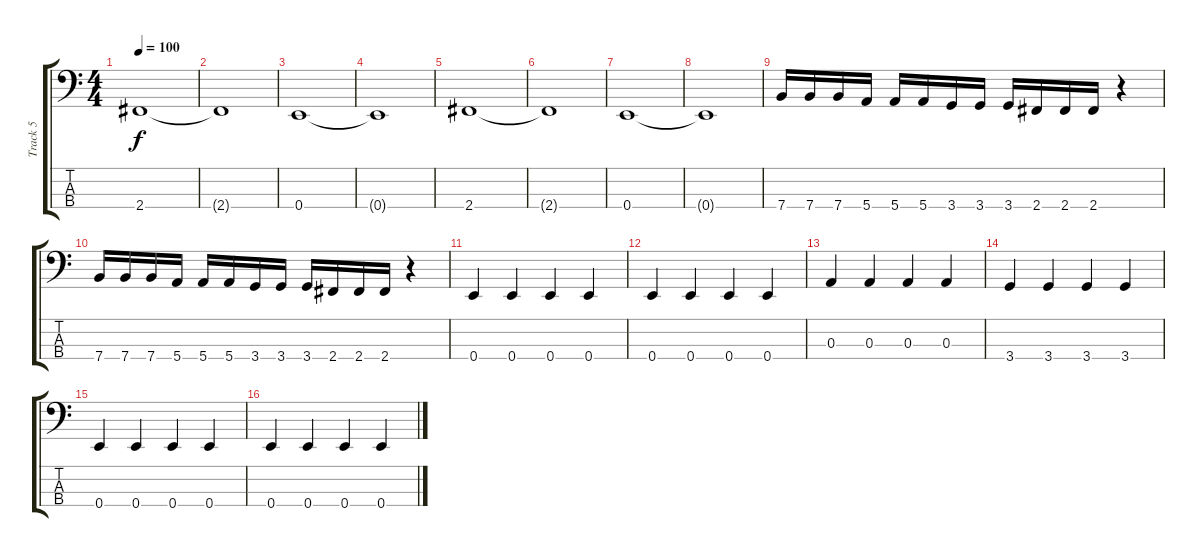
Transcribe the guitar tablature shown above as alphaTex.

\track ("Track 5" "Track 5") {instrument electricbassfinger}
\staff {score tabs}
\tuning (G2 D2 A1 E1) {hide}
\ts (4 4)
\tempo 100
\clef f4
\ks c
2.4.1{dy f} |
2.4{t}.1 |
0.4.1 |
0.4{t}.1 |
2.4.1 |
2.4{t}.1 |
0.4.1 |
0.4{t}.1 |
7.4.16 7.4.16 7.4.16 5.4.16 5.4.16 5.4.16 3.4.16 3.4.16 3.4.16 2.4.16 2.4.16 2.4.16 r.4 |
7.4.16 7.4.16 7.4.16 5.4.16 5.4.16 5.4.16 3.4.16 3.4.16 3.4.16 2.4.16 2.4.16 2.4.16 r.4 |
0.4.4 0.4.4 0.4.4 0.4.4 |
0.4.4 0.4.4 0.4.4 0.4.4 |
0.3.4 0.3.4 0.3.4 0.3.4 |
3.4.4 3.4.4 3.4.4 3.4.4 |
0.4.4 0.4.4 0.4.4 0.4.4 |
0.4.4 0.4.4 0.4.4 0.4.4
